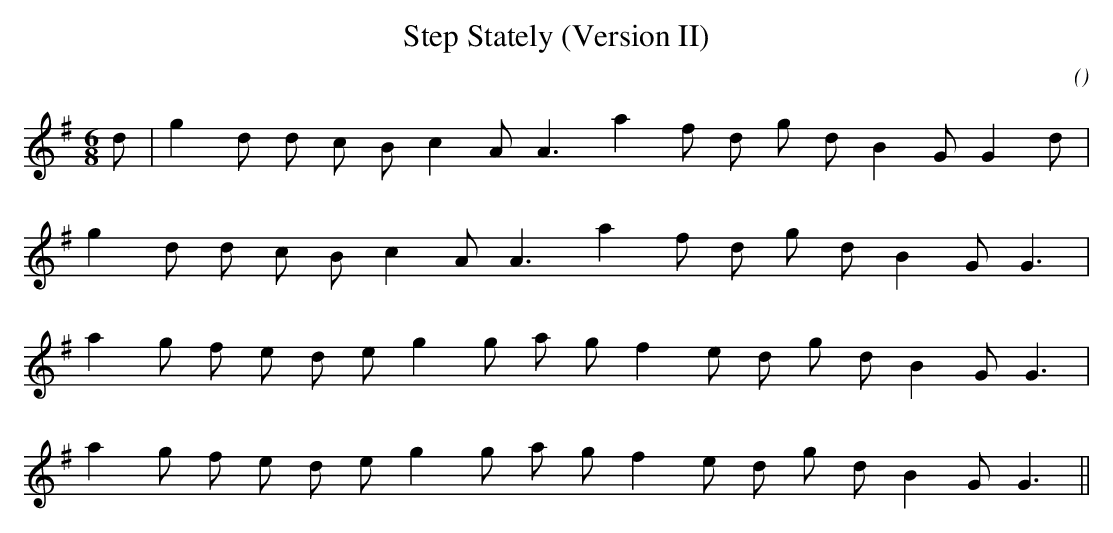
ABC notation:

X:1
T: Step Stately (Version II)
C:
O:
M:6/8
K:G
K:G
M:6/8
L:1/16
d2 |g4 d2 d2 c2 B2 c4 A2 A6 a4 f2 d2 g2 d2 B4 G2 G4 d2 |
g4 d2 d2 c2 B2 c4 A2 A6 a4 f2 d2 g2 d2 B4 G2 G6 |
a4 g2 f2 e2 d2 e2 g4 g2 a2 g2 f4 e2 d2 g2 d2 B4 G2 G6 |
a4 g2 f2 e2 d2 e2 g4 g2 a2 g2 f4 e2 d2 g2 d2 B4 G2 G6 ||
